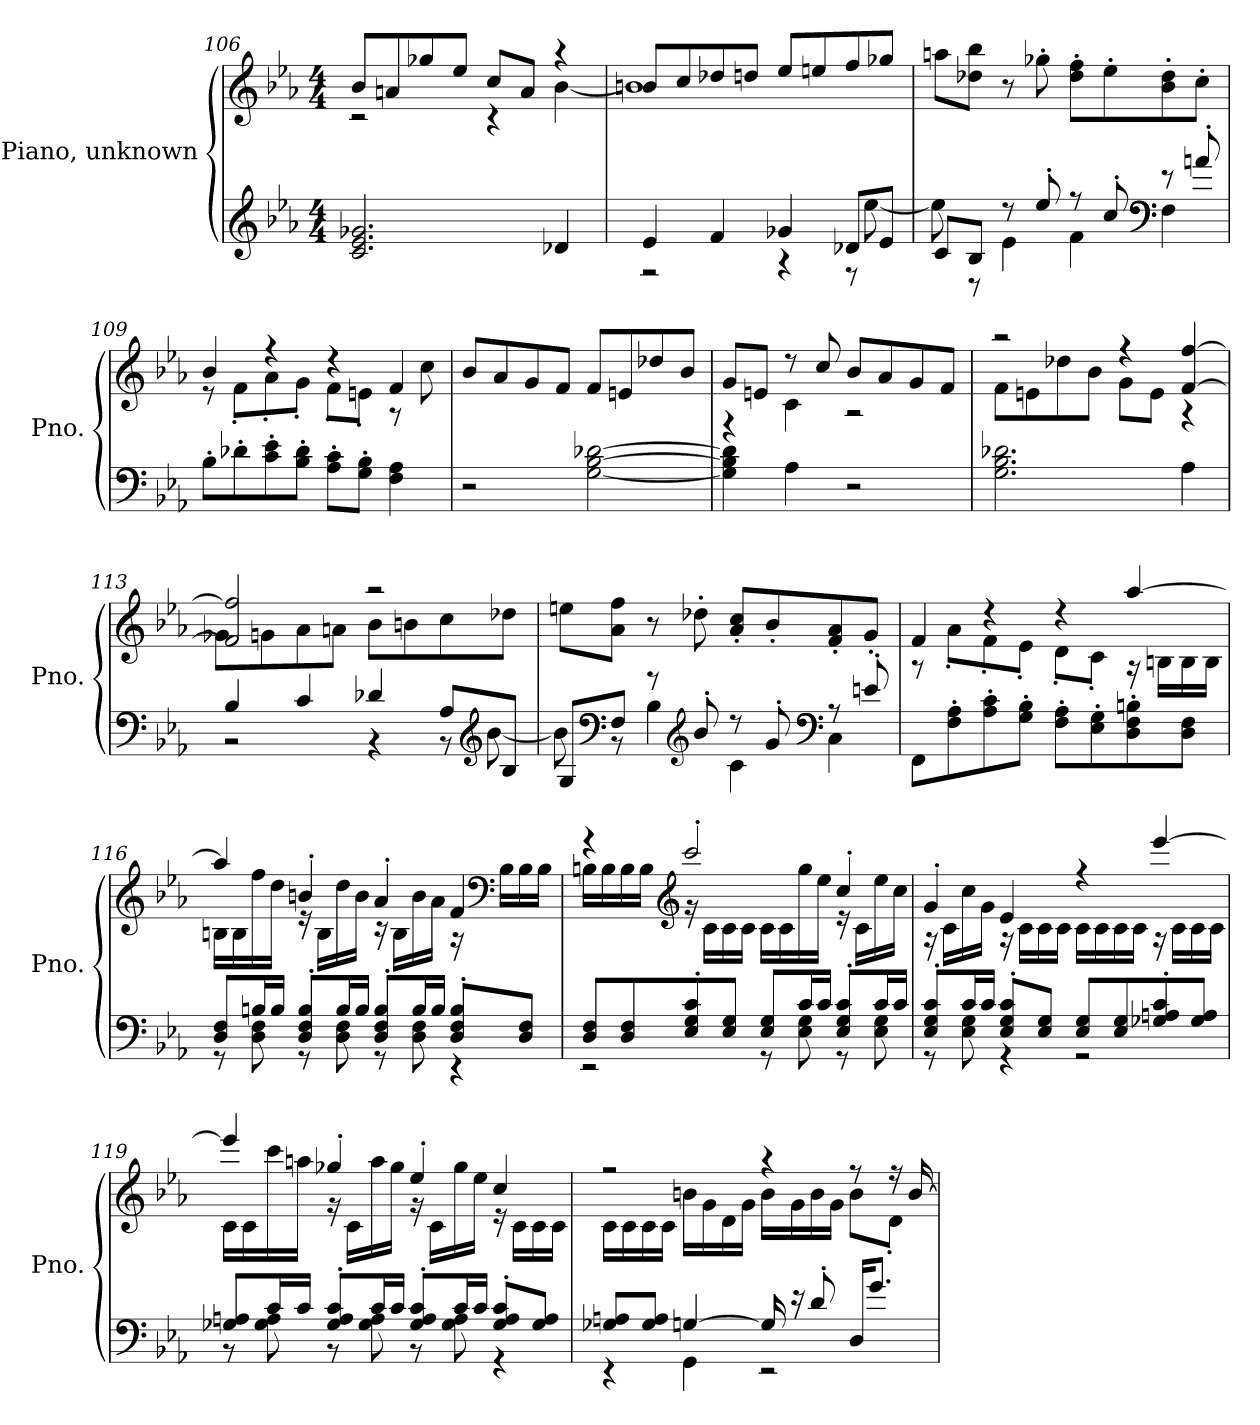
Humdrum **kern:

**kern	**kern
*part1	*part1
*staff2	*staff1
*I"Piano, unknown	*
*I'Pno.	*
*clefG2	*clefG2
*k[b-e-a-]	*k[b-e-a-]
*M4/4	*M4/4
=106	=106
*	*^
2.c/ 2.e-/ 2.g-X/	8b-/L	2r
.	8an/	.
.	8gg-X/	.
.	8ee-/J	.
.	8cc/L	4r
.	8a/J	.
4d-X/	4r	[4b-\
=107	=107	=107
*^	*	*
4e-/	2r	8bn/L	1b-]
.	.	8cc/	.
4f/	.	8dd-X/	.
.	.	8ddn/J	.
4g-X/	4r	8ee-/L	.
.	.	8een/	.
8d-X/L	8r	8ff/	.
8e-/J	[8ee-\	8gg-X/J	.
*	*	*v	*v
!!LO:LB:g=z
=108	=108	=108
8c/L	8ee-\]	8aan\L
8B-/J	8r	8dd-X\ 8bb-\J
8r	4e-\	8r
8ee-'/	.	8gg-X'\
8r	4f\	8dd-\' 8ff\'L
8cc'/	.	8ee-'\
*clefF4	*	*
8r	4F\	8b-\' 8dd-\'
8an'/	.	8cc'\J
*v	*v	*
=109	=109
*	*^
8B-'\L	4b-/	8r
8d-X'\	.	8f'\L
8c\' 8e-\'	4r	8a-'\
8B-\' 8d-\'J	.	8g'\J
8A-\' 8c\'L	4r	8f'\L
8G\' 8B-\'J	.	8en'\J
4F\ 4A-\	4f/	8r
.	.	8cc\
*	*v	*v
=110	=110
2r	8b-/L
.	8a-/
.	8g/
.	8f/J
[2G\ [2B-\ [2d-X\	8f/L
.	8en/
.	8dd-X/
.	8b-/J
!!LO:LB:g=z
=111	=111
*	*^
4G\] 4B-\] 4d-\]	8g/L	4r
.	8en/J	.
4A-\	8r	4c\
.	8cc/	.
2r	8b-/L	2r
.	8a-/	.
.	8g/	.
.	8f/J	.
=112	=112	=112
2.G\ 2.B-\ 2.d-X\	2r	8f\L
.	.	8en\
.	.	8dd-X\
.	.	8b-\J
.	4r	8g\L
.	.	8e\J
4A-\	[4f/ [4ff/	4r
=113	=113	=113
*^	*	*
4B-/	2r	2f/] 2ff/]	8g-X\L
.	.	.	8gn\
4c/	.	.	8a-\
.	.	.	8an\J
4d-X/	4r	2r	8b-\L
.	.	.	8bn\
8A-/L	8r	.	8cc\
*clefG2	*	*	*
8B-/J	[8b-\	.	8dd-X\J
*	*	*v	*v
!!LO:PB:g=z
=114	=114	=114
8G/L	8b-\]	8een\L
*clefF4	*	*
8F/J	8r	8a-\ 8ff\J
8r	4B-\	8r
*clefG2	*	*
8b-'/	.	8dd-X'\
8r	4c\	8a-/' 8cc/'L
8g'/	.	8b-'/
*clefF4	*	*
8r	4C\	8f/' 8a-/'
8en'/	.	8g'/J
*v	*v	*
=115	=115
*	*^
8FF\L	4f/	8r
8F\' 8A-\'	.	8a-'\L
8A-\' 8c\'	4r	8f'\
8G\' 8B-\'J	.	8e-'\J
8F\' 8A-\'L	4r	8d'\L
8E-\' 8G\'	.	8c'\J
8D\' 8F\' 8Bn\'	[4aa-/	16r
.	.	16Bn\LL
8D\ 8F\J	.	16B\
.	.	16B\JJ
!!LO:LB:g=z	!!
=116	=116	=116
*^	*	*
8D/ 8F/L	8r	4aa-/]	16Bn\LL
.	.	.	16B\
16Bn/L	8D\ 8F\	.	16ff\
16B/JJ	.	.	16dd\JJ
8D/' 8F/' 8B/'L	8r	4bn'/	16r
.	.	.	16B\LL
16B/L	8D\ 8F\	.	16dd\
16B/JJ	.	.	16b\JJ
8D/' 8F/' 8B/'L	8r	4a-'/	16r
.	.	.	16B\LL
16B/L	8D\ 8F\	.	16b\
16B/JJ	.	.	16a-\JJ
8D/' 8F/' 8B/'L	4r	4f/	16r
*	*	*clefF4	*
.	.	.	16B\LL
8D/ 8F/J	.	.	16B\
.	.	.	16B\JJ
=117	=117	=117	=117
8D/ 8F/L	2r	4r	16Bn\LL
.	.	.	16B\
8D/ 8F/	.	.	16B\
.	.	.	16B\JJ
*	*	*clefG2	*
8E-/' 8G/' 8c/'	.	2ccc'/	16r
.	.	.	16c\LL
8E-/ 8G/J	.	.	16c\
.	.	.	16c\JJ
8E-/ 8G/L	8r	.	16c\LL
.	.	.	16c\
16c/L	8E-\ 8G\	.	16gg\
16c/JJ	.	.	16ee-\JJ
8E-/' 8G/' 8c/'L	8r	4cc'/	16r
.	.	.	16c\LL
16c/L	8E-\ 8G\	.	16ee-\
16c/JJ	.	.	16cc\JJ
!!LO:LB:g=z	!!
=118	=118	=118	=118
8E-/' 8G/' 8c/'L	8r	4g'/	16r
.	.	.	16c\LL
16c/L	8E-\ 8G\	.	16cc\
16c/JJ	.	.	16g\JJ
8E-/' 8G/' 8c/'L	4r	4e-/	16r
.	.	.	16c\LL
8E-/ 8G/J	.	.	16c\
.	.	.	16c\JJ
8E-/ 8G/L	2r	4r	16c\LL
.	.	.	16c\
8E-/ 8G/	.	.	16c\
.	.	.	16c\JJ
8G-X/' 8An/' 8c/'	.	[4eee-/	16r
.	.	.	16c\LL
8G-/ 8A/J	.	.	16c\
.	.	.	16c\JJ
=119	=119	=119	=119
8G-X/ 8An/L	8r	4eee-/]	16c\LL
.	.	.	16c\
16c/L	8G-\ 8A\	.	16ccc\
16c/JJ	.	.	16aan\JJ
8G-/' 8A/' 8c/'L	8r	4gg-X'/	16r
.	.	.	16c\LL
16c/L	8G-\ 8A\	.	16aa\
16c/JJ	.	.	16gg-\JJ
8G-/' 8A/' 8c/'L	8r	4ee-'/	16r
.	.	.	16c\LL
16c/L	8G-\ 8A\	.	16gg-\
16c/JJ	.	.	16ee-\JJ
8G-/' 8A/' 8c/'L	4r	4cc/	16r
.	.	.	16c\LL
8G-/ 8A/J	.	.	16c\
.	.	.	16c\JJ
!!LO:LB:g=z	!!
=120	=120	=120	=120
8G-X/ 8An/L	4r	2r	16c\LL
.	.	.	16c\
8G-/ 8A/J	.	.	16c\
.	.	.	16c\JJ
[4Gn/	4GG\	.	16bn\LL
.	.	.	16g\
.	.	.	16d\
.	.	.	16g\JJ
16G/]	2r	4r	16b\LL
16r	.	.	16g\
8d'/	.	.	16b\
.	.	.	16g\JJ
16D/KL	.	8r	8b\L
8.g/J	.	.	.
.	.	16r	8d'\J
.	.	[16b/	.
*v	*v	*	*
*	*v	*v
=	=
*-	*-
